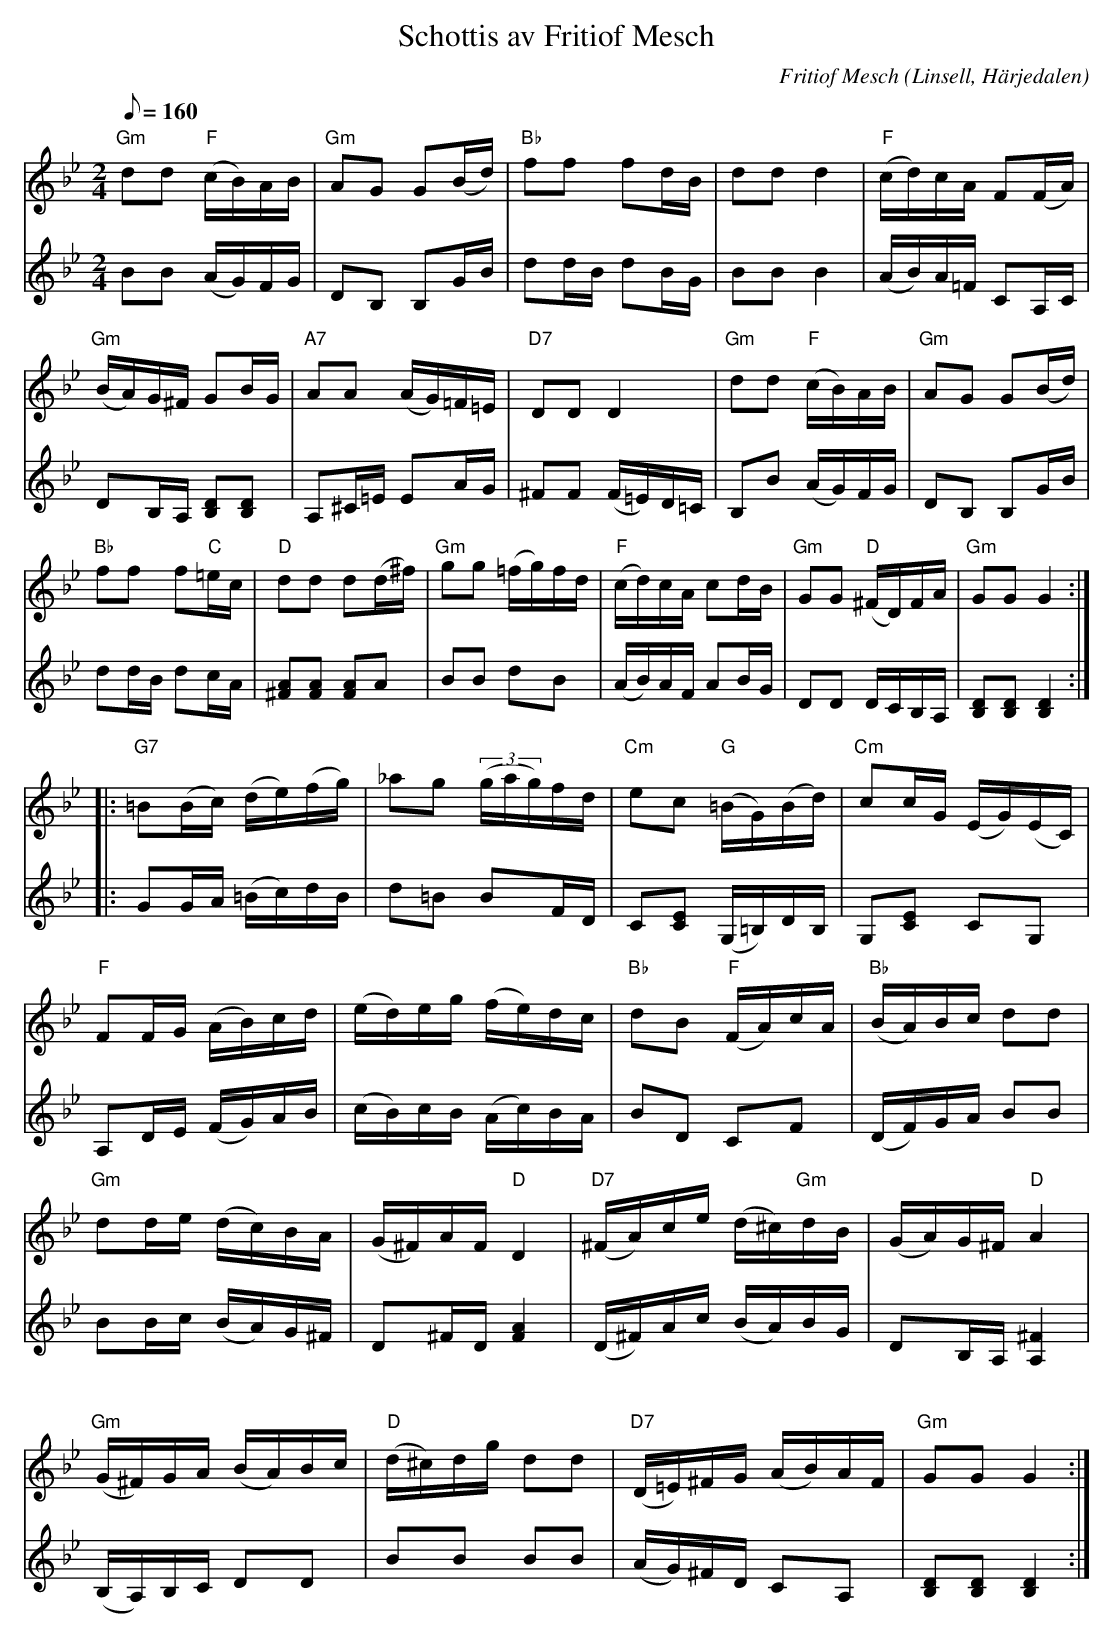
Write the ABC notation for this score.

X:1
T:Schottis av Fritiof Mesch
O:Linsell, Härjedalen
M:2/4
L:1/16
Q:1/8=160
C:Fritiof Mesch
K:Gm
V:1
"Gm"d2d2 "F"(cB)AB|"Gm"A2G2 G2(Bd)|"Bb"f2f2 f2dB| d2d2 d4|"F"(cd)cA F2(FA)|!
"Gm"(BA)G^F G2BG|"A7"A2A2 (AG)=F=E|"D7"D2D2 D4|"Gm"d2d2 "F"(cB)AB|"Gm"A2G2 G2(Bd)|!
"Bb"f2f2 f2"C"=ec|"D"d2d2 d2(d^f)|"Gm"g2g2 (=fg)fd|"F"(cd)cA c2dB|"Gm"G2G2 "D"(^FD)FA|"Gm"G2G2 G4::!
"G7"=B2(Bc) (de)(fg)|_a2g2 ((3gag)fd|"Cm"e2c2 "G"(=BG)(Bd)|"Cm"c2cG (EG)(EC)|!
"F"F2FG (AB)cd|(ed)eg (fe)dc|"Bb"d2B2 "F"(FA)cA|"Bb"(BA)Bc d2d2|!
"Gm"d2de (dc)BA|(G^F)AF "D"D4|"D7"(^FA)ce (d^c)"Gm"dB|(GA)G^F "D"A4|!
"Gm"(G^F)GA (BA)Bc|"D"(d^c)dg  d2d2|"D7"(D=E)^FG (AB)AF|"Gm"G2G2 G4:|]
V:2
B2B2 (AG)FG|D2B,2 B,2GB|d2dB d2BG|B2B2B4|(AB)A=F C2A,C|!
D2B,A, [B,2D2][B,2D2]|A,2^C=E E2AG|^F2F2 (F=E)D=C|B,2B2 (AG)FG|D2B,2 B,2GB|!
d2dB d2cA|[^F2A2][F2A2] [F2A2]A2|B2B2 d2B2|(AB)AF A2BG|D2D2 DCB,A,|[B,2D2][B,2D2] [B,4D4]::!
G2GA (=Bc)dB|d2=B2 B2FD|C2[C2E2] (G,=B,)DB,|G,2[C2E2] C2G,2|!
A,2DE (FG)AB|(cB)cB (Ac)BA|B2D2 C2F2|(DF)GA B2B2|!
B2Bc (BA)G^F|D2^FD [F4A4]|(D^F)Ac (BA)BG|D2B,A, [A,4^F4]|!
(B,A,)B,C D2D2|B2B2 B2B2|(AG)^FD C2A,2|[B,2D2][B,2D2] [B,4D4]:|
